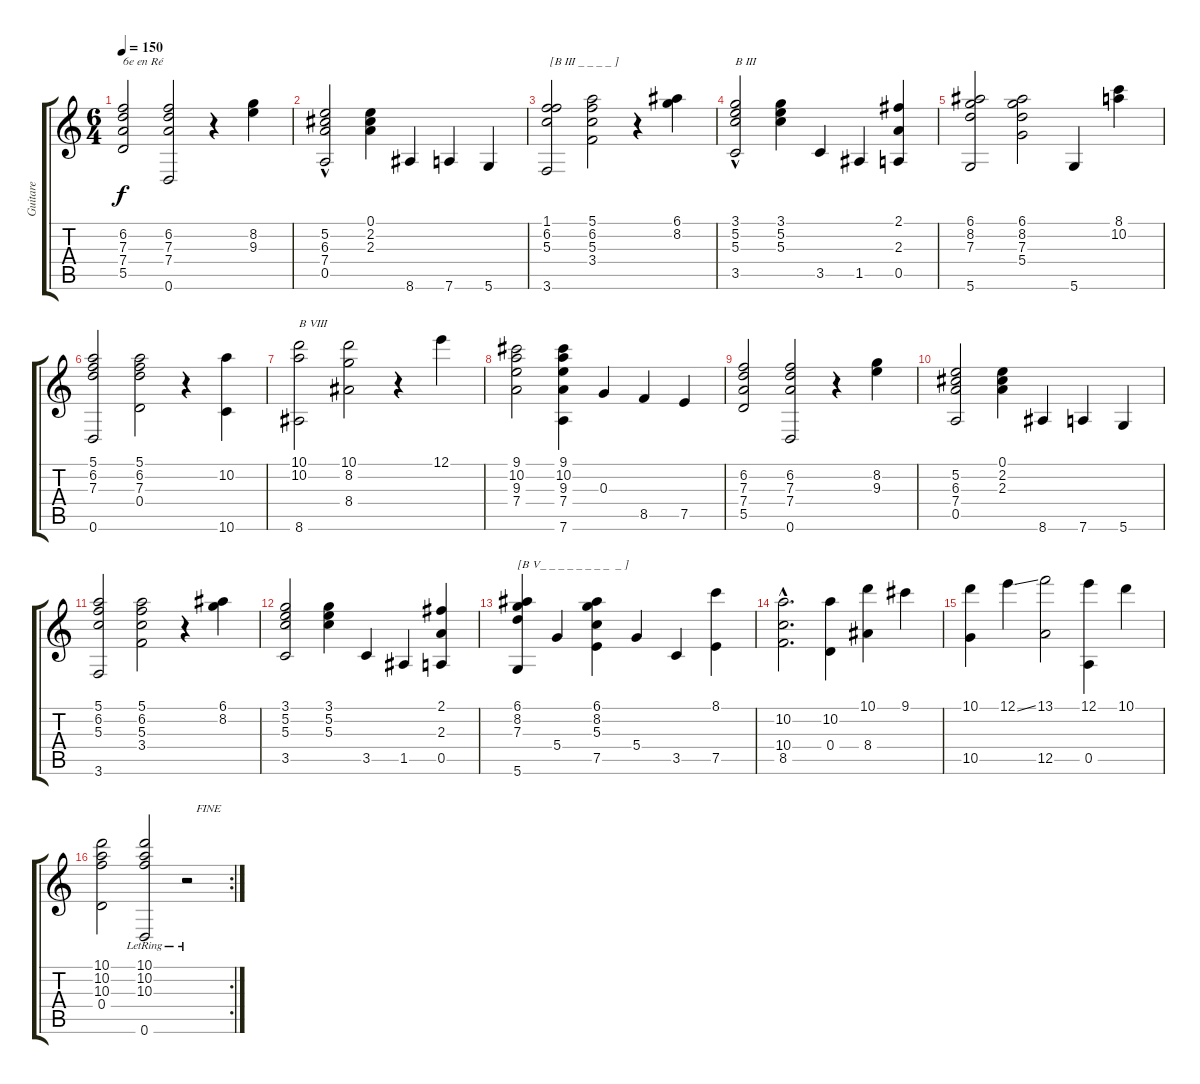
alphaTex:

\track ("Guitare" "Guitare") {instrument acousticguitarnylon}
\staff {score tabs}
\tuning (E4 B3 G3 D3 A2 D2) {hide}
\ts (6 4)
\tempo 150
\clef g2
\ks c
(6.2 7.3 7.4 5.5).2{txt "6e en Ré" dy f instrument acousticguitarnylon} (6.2 7.3 7.4 0.6).2 r.4 (8.2 9.3).4 |
(5.2 6.3 7.4 0.5{hac}).2 (0.1 2.2 2.3).4 8.6.4 7.6.4 5.6.4 |
(1.1 6.2 5.3 3.6).2{txt " [B III _ _ _ _ ]"} (5.1 6.2 5.3 3.4).2 r.4 (6.1 8.2).4 |
(3.1 5.2 5.3 3.5{hac}).2{txt "B III"} (3.1 5.2 5.3).4 3.5.4 1.5.4 (2.1 2.3 0.5).4 |
(6.1 8.2 7.3 5.6).2 (6.1 8.2 7.3 5.4).2 5.6.4 (8.1 10.2).4 |
(5.1 6.2 7.3 0.6).2 (5.1 6.2 7.3 0.4).2 r.4 (10.2 10.6).4 |
(10.1 10.2 8.6).2{txt "B VIII"} (10.1 8.2 8.4).2 r.4 12.1.4 |
(9.1 10.2 9.3 7.4).2 (9.1 10.2 9.3 7.4 7.6).4 0.3.4 8.5.4 7.5.4 |
(6.2 7.3 7.4 5.5).2 (6.2 7.3 7.4 0.6).2 r.4 (8.2 9.3).4 |
(5.2 6.3 7.4 0.5).2 (0.1 2.2 2.3).4 8.6.4 7.6.4 5.6.4 |
(5.1 6.2 5.3 3.6).2 (5.1 6.2 5.3 3.4).2 r.4 (6.1 8.2).4 |
(3.1 5.2 5.3 3.5).2 (3.1 5.2 5.3).4 3.5.4 1.5.4 (2.1 2.3 0.5).4 |
(6.1 8.2 7.3 5.6).4{txt "[B V_ _ _ _ _ _ _ _  _ ]"} 5.4.4 (6.1 8.2 5.3 7.5).4 5.4.4 3.5.4 (8.1 7.5).4 |
(10.2{hac} 10.4{hac} 8.5{hac}).2{d} (10.2 0.4).4 (10.1 8.4).4 9.1.4 |
(10.1 10.5).4 12.1{ss}.4 (13.1 12.5).2 (12.1 0.5).4 10.1.4 |
\rc 2
(10.1 10.2 10.3 0.4).2 (10.1 10.2 10.3 0.6{lr}).2 r.2{txt "   FINE"}
